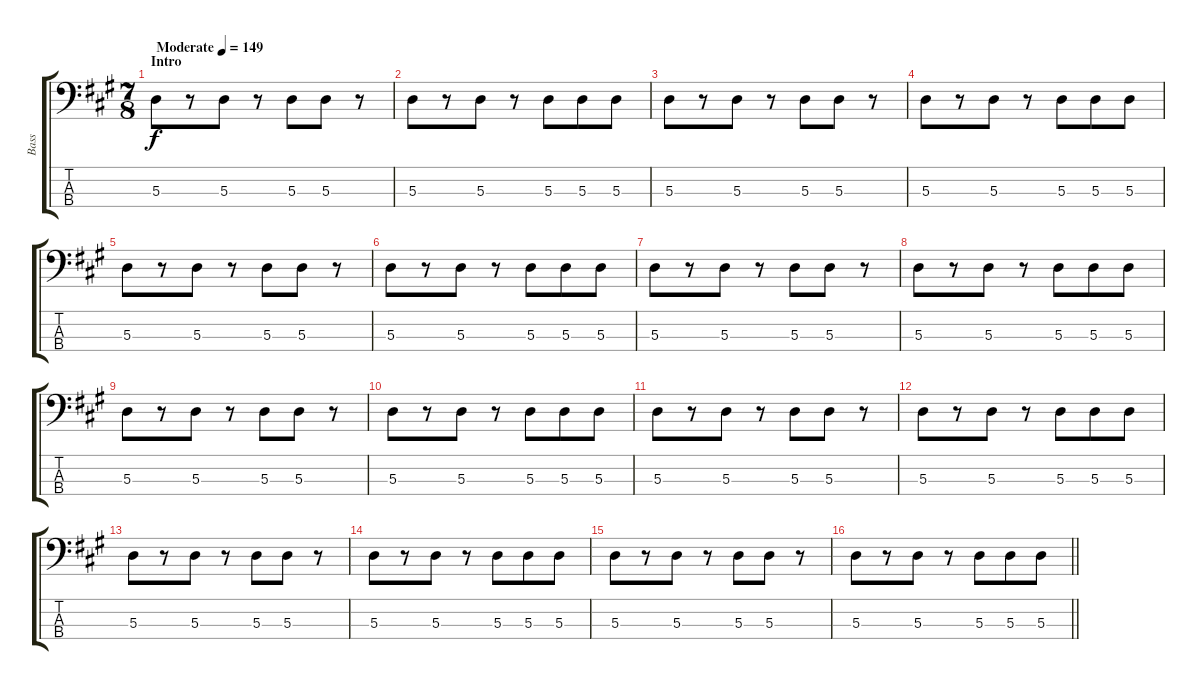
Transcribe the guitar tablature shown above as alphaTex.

\track ("Bass" "Bass") {instrument electricbassfinger}
\staff {score tabs}
\tuning (G2 D2 A1 D1) {hide}
\ts (7 8)
\section ("" "Intro")
\tempo (149 "Moderate")
\clef f4
\ks a
5.3.8{dy f instrument electricbassfinger} r.8 5.3.8 r.8 5.3.8 5.3.8 r.8 |
5.3.8 r.8 5.3.8 r.8 5.3.8 5.3.8 5.3.8 |
5.3.8 r.8 5.3.8 r.8 5.3.8 5.3.8 r.8 |
5.3.8 r.8 5.3.8 r.8 5.3.8 5.3.8 5.3.8 |
5.3.8 r.8 5.3.8 r.8 5.3.8 5.3.8 r.8 |
5.3.8 r.8 5.3.8 r.8 5.3.8 5.3.8 5.3.8 |
5.3.8 r.8 5.3.8 r.8 5.3.8 5.3.8 r.8 |
5.3.8 r.8 5.3.8 r.8 5.3.8 5.3.8 5.3.8 |
5.3.8 r.8 5.3.8 r.8 5.3.8 5.3.8 r.8 |
5.3.8 r.8 5.3.8 r.8 5.3.8 5.3.8 5.3.8 |
5.3.8 r.8 5.3.8 r.8 5.3.8 5.3.8 r.8 |
5.3.8 r.8 5.3.8 r.8 5.3.8 5.3.8 5.3.8 |
5.3.8 r.8 5.3.8 r.8 5.3.8 5.3.8 r.8 |
5.3.8 r.8 5.3.8 r.8 5.3.8 5.3.8 5.3.8 |
5.3.8 r.8 5.3.8 r.8 5.3.8 5.3.8 r.8 |
\barLineRight lightlight
5.3.8 r.8 5.3.8 r.8 5.3.8 5.3.8 5.3.8
